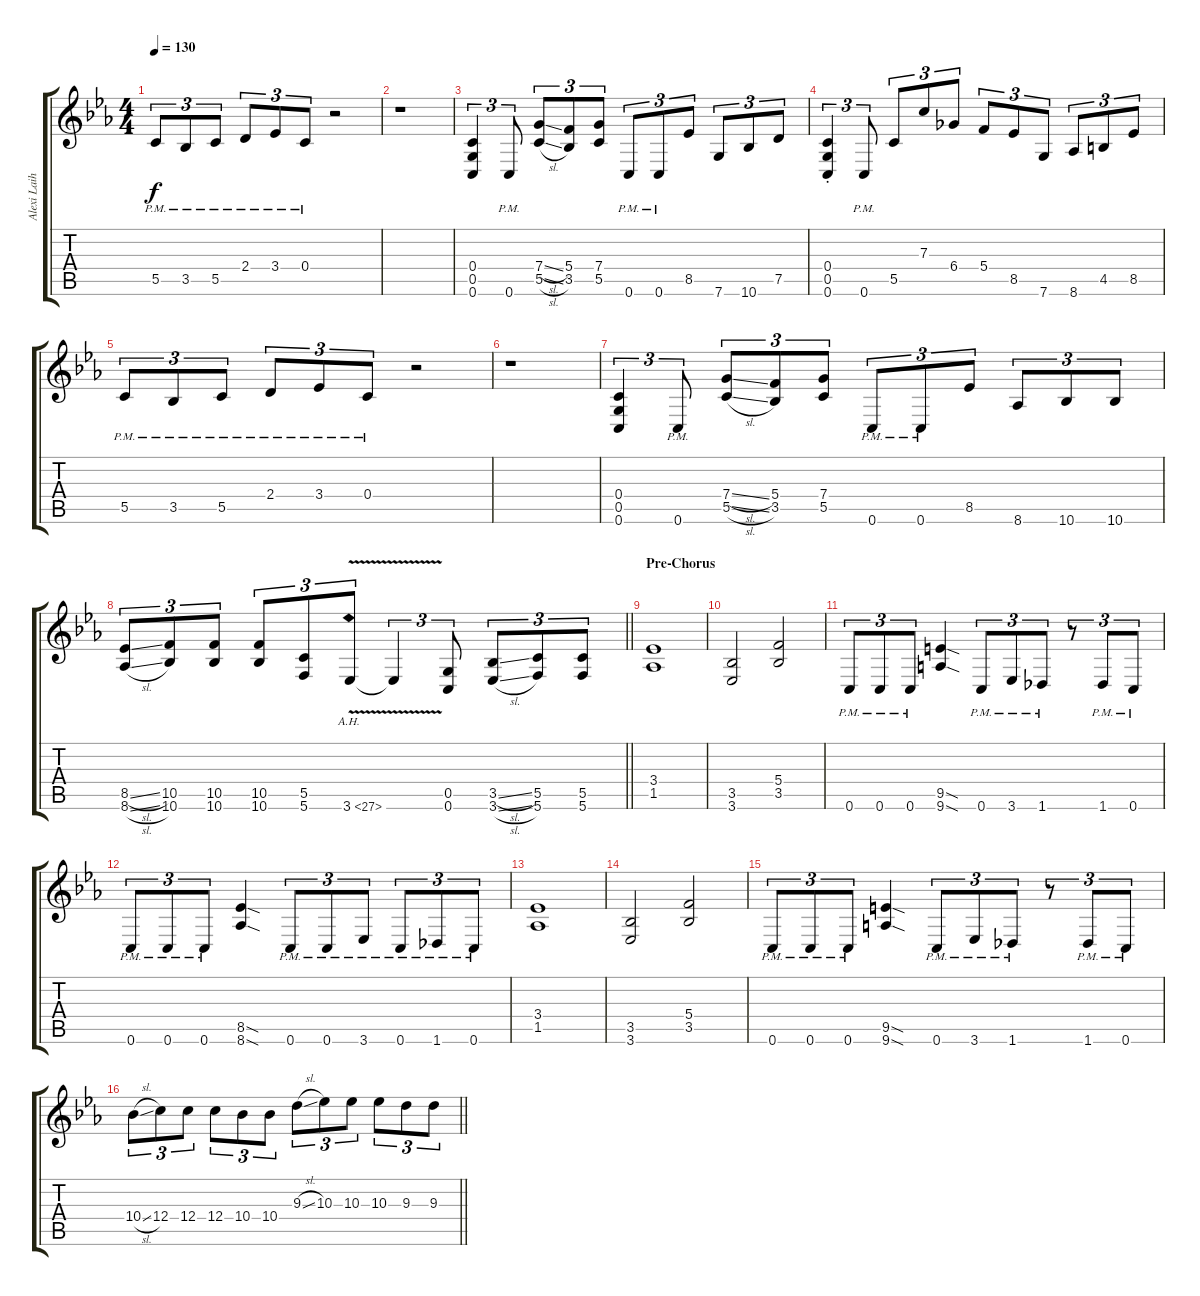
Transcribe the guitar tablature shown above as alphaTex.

\track ("Alexi Laiho" "Alexi Laih") {instrument distortionguitar}
\staff {score tabs}
\tuning (D4 A3 F3 C3 G2 C2) {hide}
\ts (4 4)
\tempo 130
\clef g2
\ks eb
5.5{pm}.8{tu (3 2) dy f} 3.5{pm}.8{tu (3 2)} 5.5{pm}.8{tu (3 2)} 2.4{pm}.8{tu (3 2)} 3.4{pm}.8{tu (3 2)} 0.4{pm}.8{tu (3 2)} r.2 |
r.1 |
(0.4 0.5 0.6).4{tu (3 2)} 0.6{pm}.8{tu (3 2)} (7.4{sl} 5.5{sl}).8{tu (3 2)} (5.4 3.5).8{tu (3 2)} (7.4 5.5).8{tu (3 2)} 0.6{pm}.8{tu (3 2)} 0.6{pm}.8{tu (3 2)} 8.5.8{tu (3 2)} 7.6.8{tu (3 2)} 10.6.8{tu (3 2)} 7.5.8{tu (3 2)} |
(0.4{st} 0.5{st} 0.6{st}).4{tu (3 2)} 0.6{pm}.8{tu (3 2)} 5.5.8{tu (3 2)} 7.3.8{tu (3 2)} 6.4.8{tu (3 2)} 5.4.8{tu (3 2)} 8.5.8{tu (3 2)} 7.6.8{tu (3 2)} 8.6.8{tu (3 2)} 4.5.8{tu (3 2)} 8.5.8{tu (3 2)} |
5.5{pm}.8{tu (3 2)} 3.5{pm}.8{tu (3 2)} 5.5{pm}.8{tu (3 2)} 2.4{pm}.8{tu (3 2)} 3.4{pm}.8{tu (3 2)} 0.4{pm}.8{tu (3 2)} r.2 |
r.1 |
(0.4 0.5 0.6).4{tu (3 2)} 0.6{pm}.8{tu (3 2)} (7.4{sl} 5.5{sl}).8{tu (3 2)} (5.4 3.5).8{tu (3 2)} (7.4 5.5).8{tu (3 2)} 0.6{pm}.8{tu (3 2)} 0.6{pm}.8{tu (3 2)} 8.5.8{tu (3 2)} 8.6.8{tu (3 2)} 10.6.8{tu (3 2)} 10.6.8{tu (3 2)} |
\barLineRight lightlight
(8.5{sl} 8.6{sl}).8{tu (3 2)} (10.5 10.6).8{tu (3 2)} (10.5 10.6).8{tu (3 2)} (10.5 10.6).8{tu (3 2)} (5.5 5.6).8{tu (3 2)} 3.6{ah 24 v}.8{tu (3 2)} 3.6{t}.4{tu (3 2)} (0.5 0.6).8{tu (3 2)} (3.5{sl} 3.6{sl}).8{tu (3 2)} (5.5 5.6).8{tu (3 2)} (5.5 5.6).8{tu (3 2)} |
\section ("" "Pre-Chorus")
(3.4 1.5).1 |
(3.5 3.6).2 (5.4 3.5).2 |
0.6{pm}.8{tu (3 2)} 0.6{pm}.8{tu (3 2)} 0.6{pm}.8{tu (3 2)} (9.5{sod} 9.6{sod}).4 0.6{pm}.8{tu (3 2)} 3.6{pm}.8{tu (3 2)} 1.6{pm}.8{tu (3 2)} r.8{tu (3 2)} 1.6{pm}.8{tu (3 2)} 0.6{pm}.8{tu (3 2)} |
0.6{pm}.8{tu (3 2)} 0.6{pm}.8{tu (3 2)} 0.6{pm}.8{tu (3 2)} (8.5{sod} 8.6{sod}).4 0.6{pm}.8{tu (3 2)} 0.6{pm}.8{tu (3 2)} 3.6{pm}.8{tu (3 2)} 0.6{pm}.8{tu (3 2)} 1.6{pm}.8{tu (3 2)} 0.6{pm}.8{tu (3 2)} |
(3.4 1.5).1 |
(3.5 3.6).2 (5.4 3.5).2 |
0.6{pm}.8{tu (3 2)} 0.6{pm}.8{tu (3 2)} 0.6{pm}.8{tu (3 2)} (9.5{sod} 9.6{sod}).4 0.6{pm}.8{tu (3 2)} 3.6{pm}.8{tu (3 2)} 1.6{pm}.8{tu (3 2)} r.8{tu (3 2)} 1.6{pm}.8{tu (3 2)} 0.6{pm}.8{tu (3 2)} |
\barLineRight lightlight
10.4{sl}.8{tu (3 2)} 12.4.8{tu (3 2)} 12.4.8{tu (3 2)} 12.4.8{tu (3 2)} 10.4.8{tu (3 2)} 10.4.8{tu (3 2)} 9.3{sl}.8{tu (3 2)} 10.3.8{tu (3 2)} 10.3.8{tu (3 2)} 10.3.8{tu (3 2)} 9.3.8{tu (3 2)} 9.3.8{tu (3 2)}
